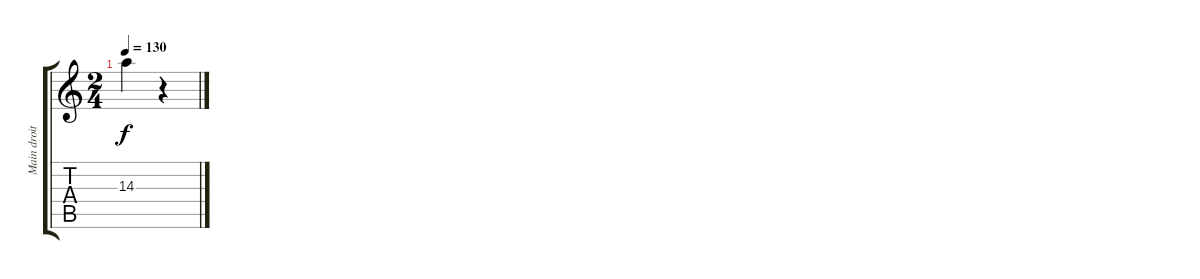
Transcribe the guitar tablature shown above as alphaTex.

\track ("Main droite" "Main droit") {instrument acousticguitarnylon}
\staff {score tabs}
\tuning (E4 B3 G3 D3 A2 E2) {hide}
\ts (2 4)
\tempo 130
\clef g2
\ks c
14.3.4{dy f} r.4
